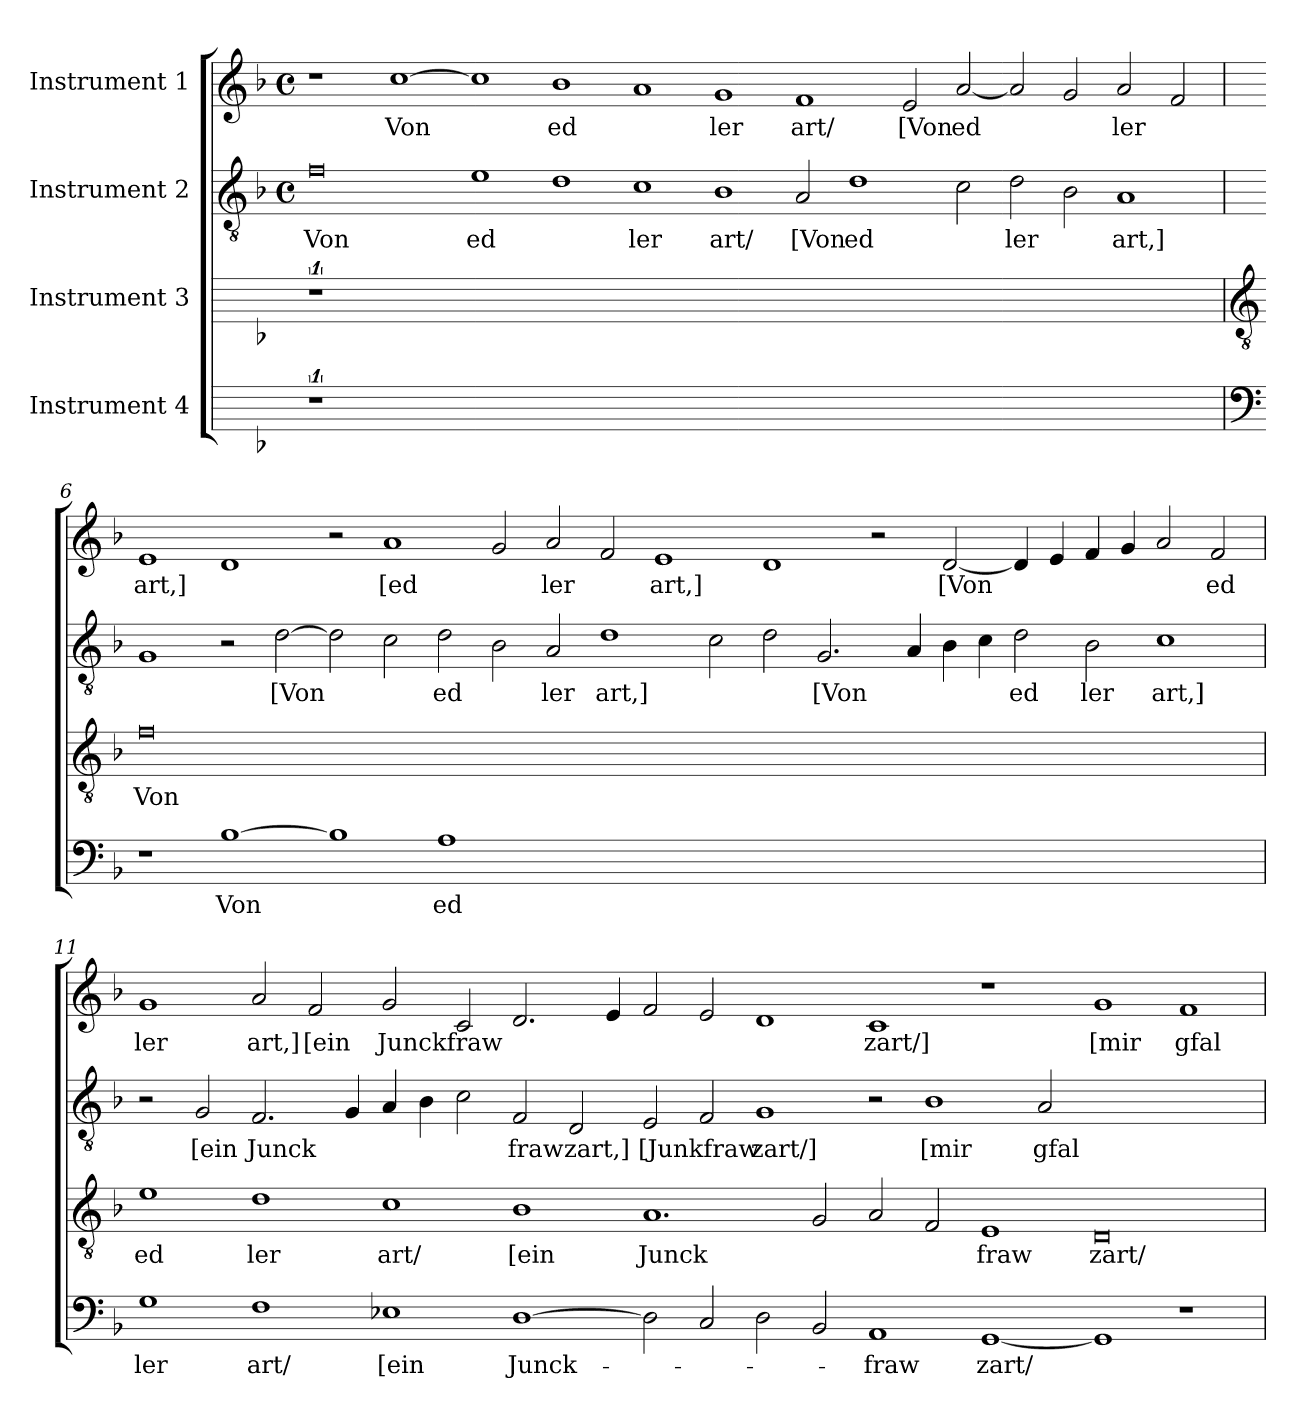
**kern	**text	**kern	**text	**kern	**text	**kern	**text
*part4	*part4	*part3	*part3	*part2	*part2	*part1	*part1
*staff4	*staff4	*staff3	*staff3	*staff2	*staff2	*staff1	*staff1
*I"Instrument 4	*	*I"Instrument 3	*	*I"Instrument 2	*	*I"Instrument 1	*
!!LO:PB:g=z
*stria5	*	*stria5	*	*stria5	*	*stria5	*
*	*	*	*	*clefGv2	*	*clefG2	*
*k[b-]	*	*k[b-]	*	*k[b-]	*	*k[b-]	*
*F:	*	*F:	*	*F:	*	*F:	*
*	*	*	*	*M4/4	*	*M4/4	*
*	*	*	*	*met(c)	*	*met(c)	*
=1	=1	=1	=1	=1	=1	=1	=1
!	!	!	!	!	!LO:LY:b:cj	!	!
1%10r	.	1%10r	.	0f	-Von	1r	.
!	!	!	!	!	!	!	!LO:LY:b
.	.	.	.	.	.	[>1cc	Von
!	!	!	!	!	!LO:LY:b:cj	!	!
.	.	.	.	1e	ed	1cc]	.
!	!	!	!	!	!	!	!LO:LY:b:cj
.	.	.	.	1d	.	1b-	ed
!	!	!	!	!	!LO:LY:b:cj	!	!
.	.	.	.	1c	ler	1a	.
!	!	!	!	!	!LO:LY:b:cj	!	!LO:LY:b:cj
.	.	.	.	1B-	art/	1g	ler
!	!	!	!	!	!LO:LY:b:cj	!	!LO:LY:b:cj
.	.	.	.	2A/	[Von	1f	art/
!	!	!	!	!	!LO:LY:b:cj	!	!
.	.	.	.	1d	ed	.	.
!	!	!	!	!	!	!	!LO:LY:b:cj
.	.	.	.	.	.	2e/	[Von
!	!	!	!	!	!	!	!LO:LY:b:cj
.	.	.	.	2c\	.	[<2a/	ed
!	!	!	!	!	!LO:LY:b	!	!
.	.	.	.	2d\	ler	2a/]	.
.	.	.	.	2B-\	.	2g/	.
!	!	!	!	!	!LO:LY:b	!	!LO:LY:b
.	.	.	.	1A	art,]	2a/	ler
.	.	.	.	.	.	2f/	.
!!LO:LB:g=z
=6	=6	=6	=6	=6	=6	=6	=6
*clefF4	*	*clefGv2	*	*	*	*	*
!	!	!	!LO:LY:b:cj	!	!	!	!LO:LY:b
1r	.	0f	Von	1G	.	1e	art,]
!	!LO:LY:b	!	!	!	!	!	!
[>1B-	Von	.	.	2r	.	1d	.
!	!	!	!	!	!LO:LY:b	!	!
.	.	.	.	[>2d\	[Von	.	.
1B-]	.	000ryy	.	2d\]	.	2r	.
!	!	!	!	!	!	!	!LO:LY:b:cj
.	.	.	.	2c\	.	1a	[ed
!	!LO:LY:b:cj	!	!	!	!LO:LY:b:cj	!	!
1A	ed	.	.	2d\	ed	.	.
.	.	.	.	2B-\	.	2g/	.
!	!	!	!	!	!LO:LY:b:cj	!	!LO:LY:b
00.ryy	.	.	.	2A/	ler	2a/	ler
!	!	!	!	!	!LO:LY:b	!	!
.	.	.	.	1d	art,]	2f/	.
!	!	!	!	!	!	!	!LO:LY:b
.	.	.	.	.	.	1e	art,]
.	.	.	.	2c\	.	.	.
.	.	.	.	2d\	.	1d	.
!	!	!	!	!	!LO:LY:b	!	!
.	.	.	.	2.G/	[Von	.	.
.	.	.	.	.	.	2r	.
.	.	.	.	4A/	.	.	.
!	!	!	!	!	!	!	!LO:LY:b
.	.	.	.	4B-\	.	[<2d/	[Von
.	.	.	.	4c\	.	.	.
!	!	!	!	!	!LO:LY:b:cj	!	!
.	.	.	.	2d\	ed	4d/]	.
.	.	.	.	.	.	4e/	.
!	!	!	!	!	!LO:LY:b:cj	!	!
.	.	.	.	2B-\	ler	4f/	.
.	.	.	.	.	.	4g/	.
!	!	!	!	!	!LO:LY:b:cj	!	!
.	.	.	.	1c	art,]	2a/	.
!	!	!	!	!	!	!	!LO:LY:b:cj
.	.	.	.	.	.	2f/	ed
!!LO:LB:g=z
=11	=11	=11	=11	=11	=11	=11	=11
!	!LO:LY:b:cj	!	!LO:LY:b:cj	!	!	!	!LO:LY:b:cj
1G	ler	1e	ed	2r	.	1g	ler
!	!	!	!	!	!LO:LY:b:cj	!	!
.	.	.	.	2G/	[ein	.	.
!	!LO:LY:b:cj	!	!LO:LY:b:cj	!	!LO:LY:b	!	!LO:LY:b:cj
1F	art/	1d	ler	2.F/	Junck	2a/	art,]
!	!	!	!	!	!	!	!LO:LY:b:cj
.	.	.	.	.	.	2f/	[ein
.	.	.	.	4G/	.	.	.
!	!LO:LY:b:cj	!	!LO:LY:b:cj	!	!	!	!LO:LY:b:cj
1E-X	[ein	1c	art/	4A/	.	2g/	Junckfraw
.	.	.	.	4B-\	.	.	.
.	.	.	.	2c\	.	2c/	.
!	!LO:LY:b	!	!LO:LY:b:cj	!	!LO:LY:b:cj	!	!
[>1D	Junck-	1B-	[ein	2F/	fraw	2.d/	.
!	!	!	!	!	!LO:LY:b:cj	!	!
.	.	.	.	2D/	zart,]	.	.
.	.	.	.	.	.	4e/	.
!	!	!	!LO:LY:b	!	!LO:LY:b:cj	!	!
2D\]	.	1.A	Junck	2E/	[Junkfraw	2f/	.
2C/	.	.	.	2F/	.	2e/	.
!	!	!	!	!	!LO:LY:b:cj	!	!
2D\	.	.	.	1G	zart/]	1d	.
2BB-/	.	2G/	.	.	.	.	.
!	!LO:LY:b:cj	!	!	!	!	!	!LO:LY:b:cj
1AA	-fraw	2A/	.	2r	.	1c	zart/]
!	!	!	!	!	!LO:LY:b:cj	!	!
.	.	2F/	.	1B-	[mir	.	.
!	!LO:LY:b	!	!LO:LY:b:cj	!	!	!	!
[<1GG	zart/	1E	fraw	.	.	1r	.
!	!	!	!	!	!LO:LY:b:cj	!	!
.	.	.	.	2A/	gfal	.	.
!	!	!	!LO:LY:b:cj	!	!	!	!LO:LY:b:cj
1GG]	.	0D	zart/	0ryy	.	1g	[mir
!	!	!	!	!	!	!	!LO:LY:b:cj
1r	.	.	.	.	.	1f	gfal
=	=	=	=	=	=	=	=
*-	*-	*-	*-	*-	*-	*-	*-
